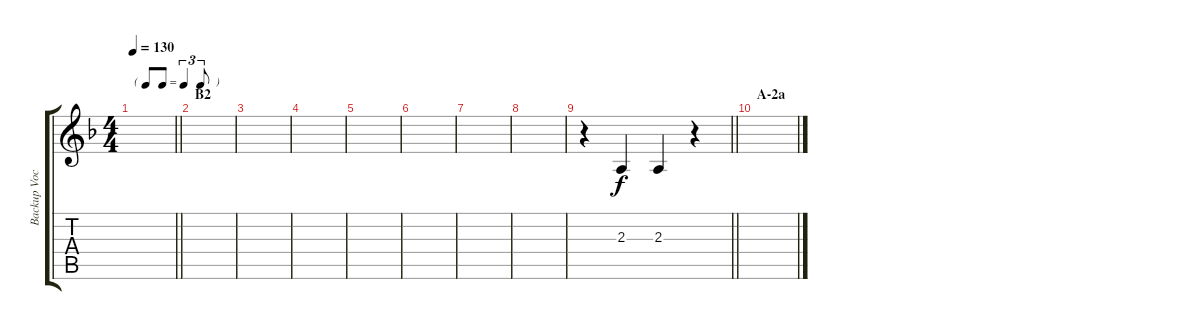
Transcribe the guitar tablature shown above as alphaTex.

\track ("Backup Vocals" "Backup Voc") {instrument altosax}
\staff {score tabs}
\tuning (E4 B3 G3 D3 A2 E2) {hide}
\ts (4 4)
\tf triplet8th
\tempo 130
\clef g2
\barLineRight lightlight
\ks f
|
\section ("" "B2")
|
|
|
|
|
|
|
\barLineRight lightlight
r.4 2.3.4 2.3.4 r.4 |
\section ("" "A-2a")
